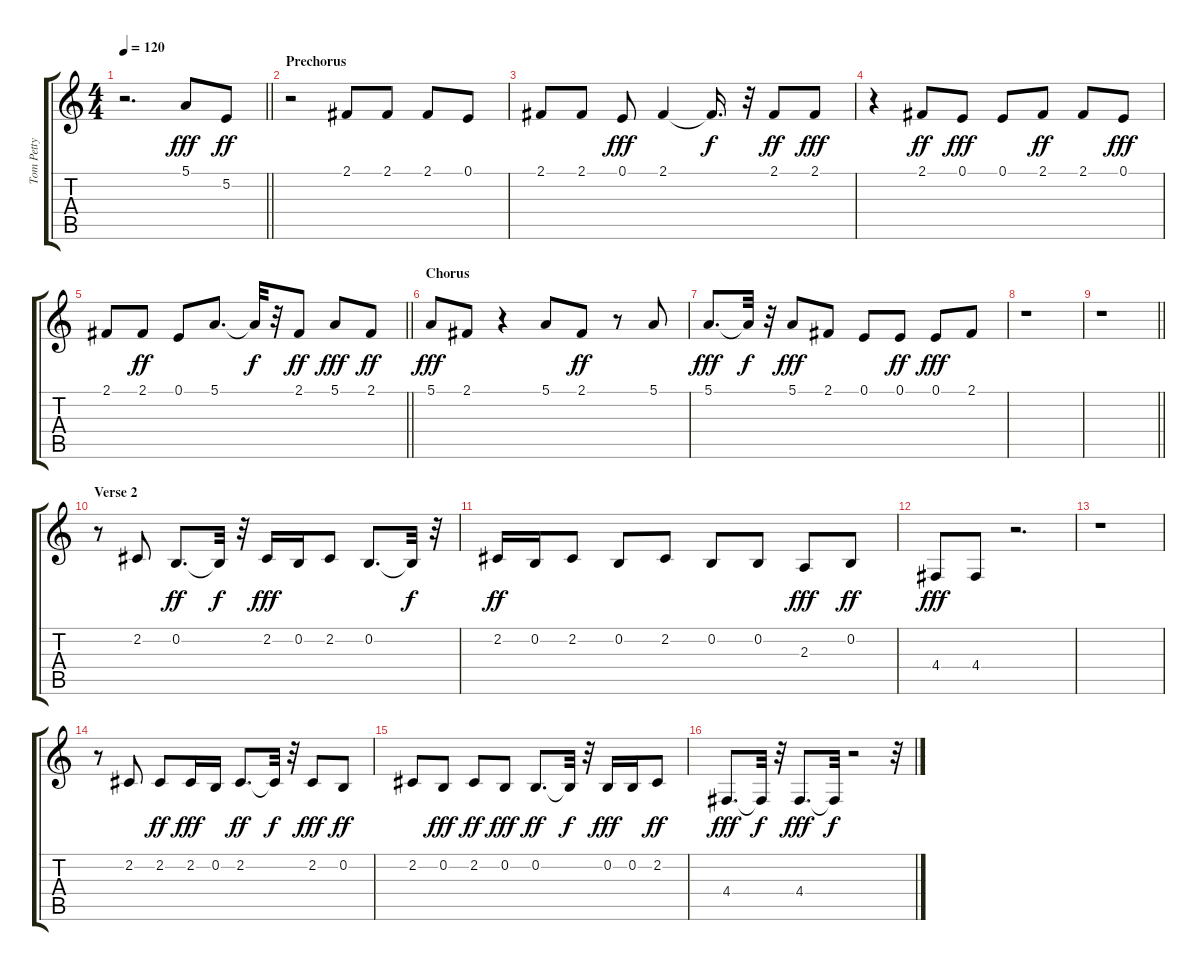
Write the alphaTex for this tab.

\track ("Tom Petty Melody (clavinet)" "Tom Petty ") {instrument clavinet}
\staff {score tabs}
\tuning (E4 B3 G3 D3 A2 E2) {hide}
\ts (4 4)
\tempo 120
\clef g2
\barLineRight lightlight
\ks c
r.2{d dy f} 5.1.8{dy fff} 5.2.8{dy ff} |
\section ("" "Prechorus")
r.2 2.1.8 2.1.8 2.1.8 0.1.8 |
2.1.8 2.1.8 0.1.8{dy fff} 2.1.4 2.1{t}.16{d dy f} r.32 2.1.8{dy ff} 2.1.8{dy fff} |
r.4 2.1.8{dy ff} 0.1.8{dy fff} 0.1.8 2.1.8{dy ff} 2.1.8 0.1.8{dy fff} |
\barLineRight lightlight
2.1.8 2.1.8{dy ff} 0.1.8 5.1.8{d} 5.1{t}.32{dy f} r.32 2.1.8{dy ff} 5.1.8{dy fff} 2.1.8{dy ff} |
\section ("" "Chorus")
5.1.8{dy fff} 2.1.8 r.4 5.1.8 2.1.8{dy ff} r.8 5.1.8 |
5.1.8{d dy fff} 5.1{t}.32{dy f} r.32 5.1.8{dy fff} 2.1.8 0.1.8 0.1.8{dy ff} 0.1.8{dy fff} 2.1.8 |
r.1 |
\barLineRight lightlight
r.1 |
\section ("" "Verse 2")
r.8 2.2.8 0.2.8{d dy ff} 0.2{t}.32{dy f} r.32 2.2.16{dy fff} 0.2.16 2.2.8 0.2.8{d} 0.2{t}.32{dy f} r.32 |
2.2.16{dy ff} 0.2.16 2.2.8 0.2.8 2.2.8 0.2.8 0.2.8 2.3.8{dy fff} 0.2.8{dy ff} |
4.4.8{dy fff} 4.4.8 r.2{d} |
r.1 |
r.8 2.2.8 2.2.8{dy ff} 2.2.16{dy fff} 0.2.16 2.2.8{d dy ff} 2.2{t}.32{dy f} r.32 2.2.8{dy fff} 0.2.8{dy ff} |
2.2.8 0.2.8{dy fff} 2.2.8{dy ff} 0.2.8{dy fff} 0.2.8{d dy ff} 0.2{t}.32{dy f} r.32 0.2.16{dy fff} 0.2.16 2.2.8{dy ff} |
4.4.8{d dy fff} 4.4{t}.32{dy f} r.32 4.4.8{d dy fff} 4.4{t}.32{dy f} r.2 r.32
